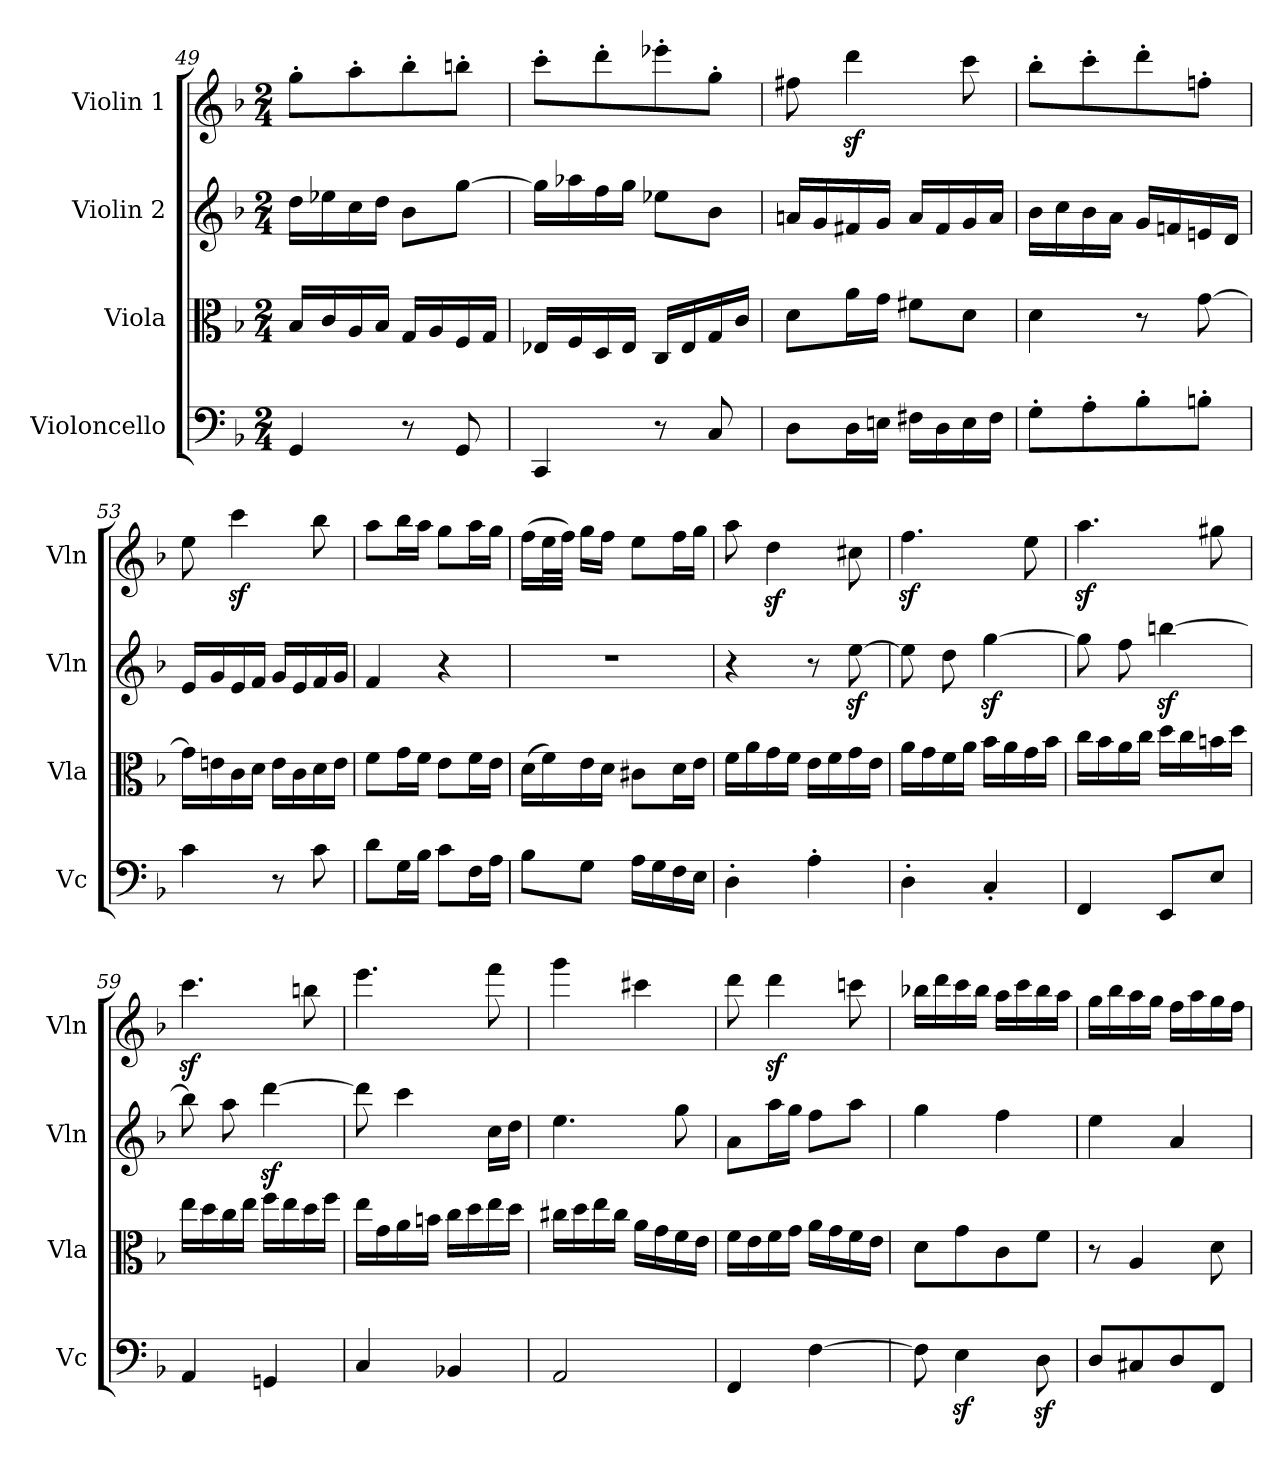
**kern	**kern	**kern	**kern
*part4	*part3	*part2	*part1
*staff4	*staff3	*staff2	*staff1
*I"Violoncello	*I"Viola	*I"Violin 2	*I"Violin 1
*I'Vc	*I'Vla	*I'Vln	*I'Vln
*clefF4	*clefC3	*clefG2	*clefG2
*k[b-]	*k[b-]	*k[b-]	*k[b-]
*M2/4	*M2/4	*M2/4	*M2/4
=49	=49	=49	=49
4GG/	16B-/LL	16dd\LL	8gg'\L
.	16c/	16ee-X\	.
.	16A/	16cc\	8aa'\
.	16B-/JJ	16dd\JJ	.
8r	16G/LL	8b-\L	8bb-'\
.	16A/	.	.
8GG/	16F/	[8gg\J	8bbn'\J
.	16G/JJ	.	.
!!LO:PB:g=z
=50	=50	=50	=50
4CC/	16E-X/LL	16gg\LL]	8ccc'\L
.	16F/	16aa-X\	.
.	16D/	16ff\	8ddd'\
.	16E-/JJ	16gg\JJ	.
8r	16C/LL	8ee-X\L	8eee-X'\
.	16E-/	.	.
8C/	16G/	8b-\J	8gg'\J
.	16c/JJ	.	.
=51	=51	=51	=51
8D\L	8d\L	16an/LL	8ff#X\
.	.	16g/	.
16D\L	16a\L	16f#X/	4dddz<\
16En\JJ	16g\JJ	16g/JJ	.
16F#X\LL	8f#X\L	16a/LL	.
16D\	.	16f#/	.
16E\	8d\J	16g/	8ccc\
16F#\JJ	.	16a/JJ	.
=52	=52	=52	=52
8G'\L	4d\	16b-\LL	8bb-'\L
.	.	16cc\	.
8A'\	.	16b-\	8ccc'\
.	.	16a\JJ	.
8B-'\	8r	16g/LL	8ddd'\
.	.	16fn/	.
8Bn'\J	[8g\	16en/	8ffn'\J
.	.	16d/JJ	.
=53	=53	=53	=53
4c\	16g\LL]	16e/LL	8ee\
.	16en\	16g/	.
.	16c\	16e/	4cccz<\
.	16d\JJ	16f/JJ	.
8r	16e\LL	16g/LL	.
.	16c\	16e/	.
8c\	16d\	16f/	8bb-\
.	16e\JJ	16g/JJ	.
!!LO:LB:g=z
=54	=54	=54	=54
8d\L	8f\L	4f/	8aa\L
16G\L	16g\L	.	16bb-\L
16B-\JJ	16f\JJ	.	16aa\JJ
8c\L	8e\L	4r	8gg\L
16F\L	16f\L	.	16aa\L
16A\JJ	16e\JJ	.	16gg\JJ
=55	=55	=55	=55
8B-\L	(16d\LL	2r	(16ff\LL
.	16f\)	.	32ee\L
.	.	.	32ff\JJJ)
8G\J	16e\	.	16gg\LL
.	16d\JJ	.	16ff\JJ
16A\LL	8c#X\L	.	8ee\L
16G\	.	.	.
16F\	16d\L	.	16ff\L
16E\JJ	16e\JJ	.	16gg\JJ
!!LO:LB:g=z
=56	=56	=56	=56
4D'\	16f\LL	4r	8aa\
.	16a\	.	.
.	16g\	.	4ddz<\
.	16f\JJ	.	.
4A'\	16e\LL	8r	.
.	16f\	.	.
.	16g\	[8eez<\	8cc#X\
.	16e\JJ	.	.
=57	=57	=57	=57
4D'\	16a\LL	8ee\]	4.ffz<\
.	16g\	.	.
.	16f\	8dd\	.
.	16a\JJ	.	.
4C'/	16b-\LL	[4ggz<\	.
.	16a\	.	.
.	16g\	.	8ee\
.	16b-\JJ	.	.
=58	=58	=58	=58
4FF/	16cc\LL	8gg\]	4.aaz<\
.	16b-\	.	.
.	16a\	8ff\	.
.	16cc\JJ	.	.
8EE/L	16dd\LL	[4bbnz<\	.
.	16cc\	.	.
8E/J	16bn\	.	8gg#X\
.	16dd\JJ	.	.
=59	=59	=59	=59
4AA/	16ee\LL	8bb\]	4.cccz<\
.	16dd\	.	.
.	16cc\	8aa\	.
.	16ee\JJ	.	.
4GGn/	16ff\LL	[4dddz<\	.
.	16ee\	.	.
.	16dd\	.	8bbn\
.	16ff\JJ	.	.
!!LO:LB:g=z
=60	=60	=60	=60
4C/	16ee\LL	8ddd\]	4.eee\
.	16g\	.	.
.	16a\	4ccc\	.
.	16bn\JJ	.	.
4BB-X/	16cc\LL	.	.
.	16dd\	.	.
.	16ee\	16cc\LL	8fff\
.	16dd\JJ	16dd\JJ	.
=61	=61	=61	=61
2AA/	16cc#X\LL	4.ee\	4ggg\
.	16dd\	.	.
.	16ee\	.	.
.	16cc#\JJ	.	.
.	16a\LL	.	4ccc#X\
.	16g\	.	.
.	16f\	8gg\	.
.	16e\JJ	.	.
!!LO:LB:g=z
=62	=62	=62	=62
4FF/	16f\LL	8a\L	8ddd\
.	16e\	.	.
.	16f\	16aa\L	4dddz<\
.	16g\JJ	16gg\JJ	.
[4F\	16a\LL	8ff\L	.
.	16g\	.	.
.	16f\	8aa\J	8cccn\
.	16e\JJ	.	.
=63	=63	=63	=63
8F\]	8d\L	4gg\	16bb-X\LL
.	.	.	16ddd\
4Ez<\	8g\	.	16ccc\
.	.	.	16bb-\JJ
.	8c\	4ff\	16aa\LL
.	.	.	16ccc\
8Dz<\	8f\J	.	16bb-\
.	.	.	16aa\JJ
=64	=64	=64	=64
8D/L	8r	4ee\	16gg\LL
.	.	.	16bb-\
8C#X/	4A/	.	16aa\
.	.	.	16gg\JJ
8D/	.	4a/	16ff\LL
.	.	.	16aa\
8FF/J	8d\	.	16gg\
.	.	.	16ff\JJ
=	=	=	=
*-	*-	*-	*-
